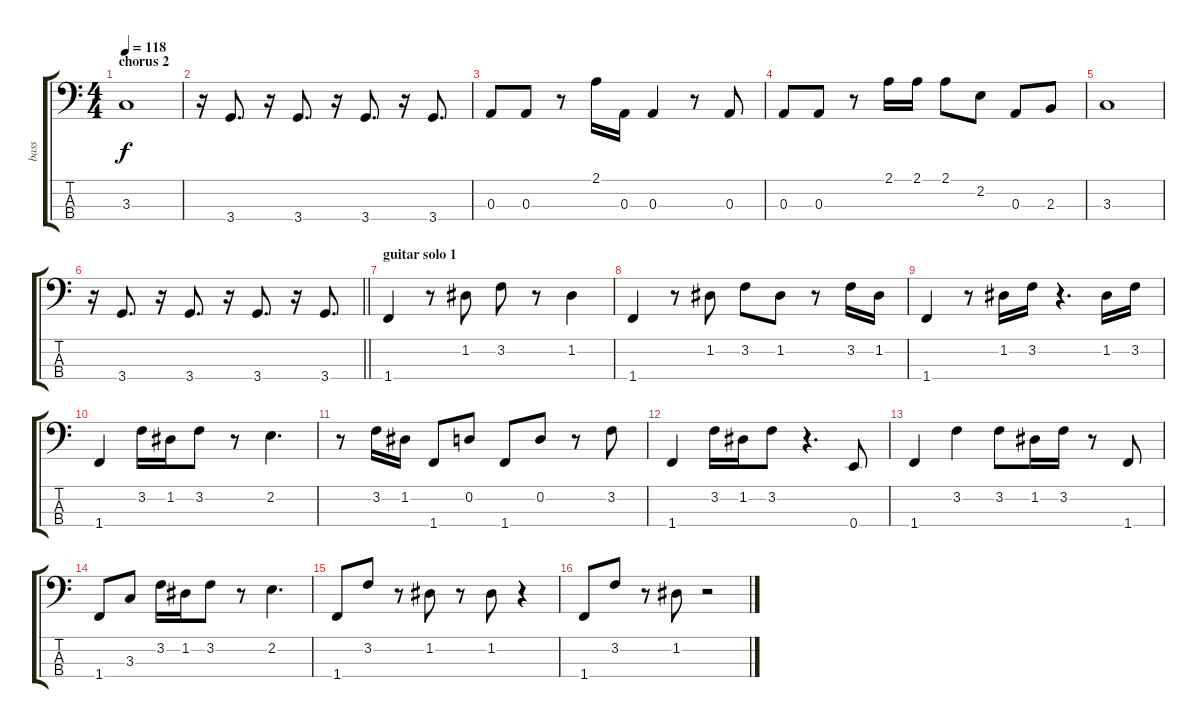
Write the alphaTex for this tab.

\track ("bass" "bass") {instrument electricbassfinger}
\staff {score tabs}
\tuning (G2 D2 A1 E1) {hide}
\ts (4 4)
\section ("" "chorus 2")
\tempo 118
\clef f4
\ks c
3.3.1{dy f} |
r.16 3.4.8{d} r.16 3.4.8{d} r.16 3.4.8{d} r.16 3.4.8{d} |
0.3.8 0.3.8 r.8 2.1.16 0.3.16 0.3.4 r.8 0.3.8 |
0.3.8 0.3.8 r.8 2.1.16 2.1.16 2.1.8 2.2.8 0.3.8 2.3.8 |
3.3.1 |
\barLineRight lightlight
r.16 3.4.8{d} r.16 3.4.8{d} r.16 3.4.8{d} r.16 3.4.8{d} |
\section ("" "guitar solo 1")
1.4.4 r.8 1.2.8 3.2.8 r.8 1.2.4 |
1.4.4 r.8 1.2.8 3.2.8 1.2.8 r.8 3.2.16 1.2.16 |
1.4.4 r.8 1.2.16 3.2.16 r.4{d} 1.2.16 3.2.16 |
1.4.4 3.2.16 1.2.16 3.2.8 r.8 2.2.4{d} |
r.8 3.2.16 1.2.16 1.4.8 0.2.8 1.4.8 0.2.8 r.8 3.2.8 |
1.4.4 3.2.16 1.2.16 3.2.8 r.4{d} 0.4.8 |
1.4.4 3.2.4 3.2.8 1.2.16 3.2.16 r.8 1.4.8 |
1.4.8 3.3.8 3.2.16 1.2.16 3.2.8 r.8 2.2.4{d} |
1.4.8 3.2.8 r.8 1.2.8 r.8 1.2.8 r.4 |
1.4.8 3.2.8 r.8 1.2.8 r.2
